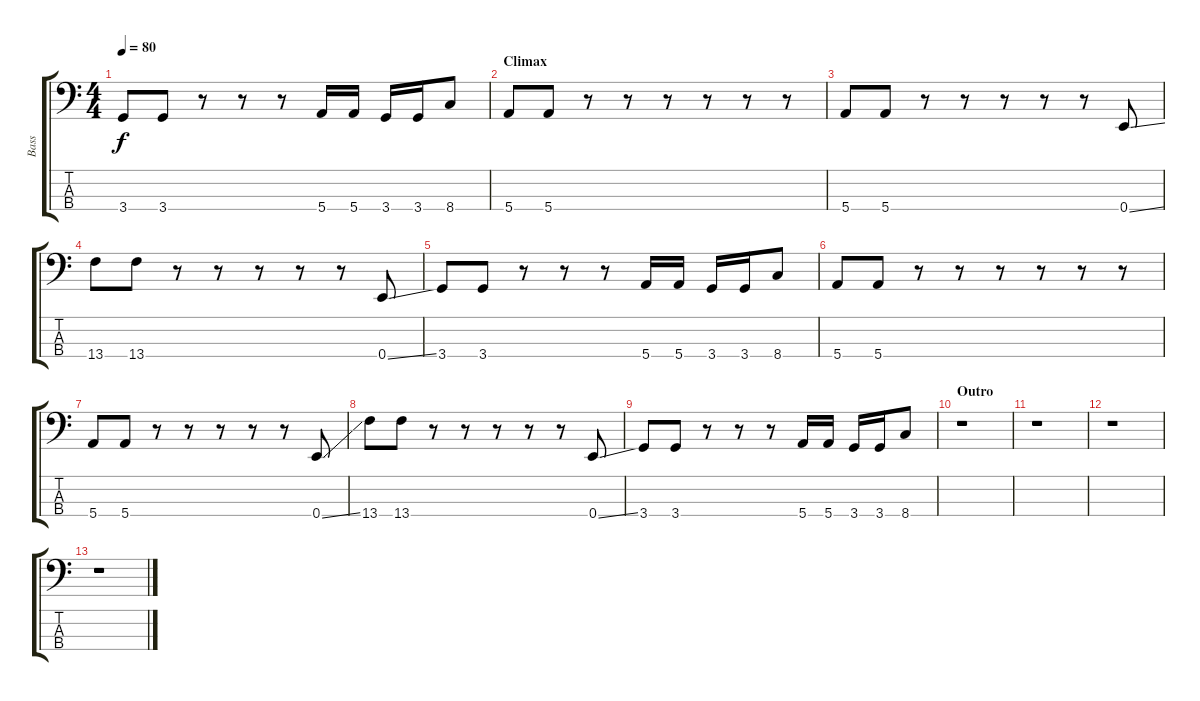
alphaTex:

\track ("Bass" "Bass") {instrument electricbassfinger}
\staff {score tabs}
\tuning (G2 D2 A1 E1) {hide}
\ts (4 4)
\tempo 80
\clef f4
\ks c
3.4.8{dy f} 3.4.8 r.8 r.8 r.8 5.4.16 5.4.16 3.4.16 3.4.16 8.4.8 |
\section ("" "Climax")
5.4.8 5.4.8 r.8 r.8 r.8 r.8 r.8 r.8 |
5.4.8 5.4.8 r.8 r.8 r.8 r.8 r.8 0.4{ss}.8 |
13.4.8 13.4.8 r.8 r.8 r.8 r.8 r.8 0.4{ss}.8 |
3.4.8 3.4.8 r.8 r.8 r.8 5.4.16 5.4.16 3.4.16 3.4.16 8.4.8 |
5.4.8 5.4.8 r.8 r.8 r.8 r.8 r.8 r.8 |
5.4.8 5.4.8 r.8 r.8 r.8 r.8 r.8 0.4{ss}.8 |
13.4.8 13.4.8 r.8 r.8 r.8 r.8 r.8 0.4{ss}.8 |
3.4.8 3.4.8 r.8 r.8 r.8 5.4.16 5.4.16 3.4.16 3.4.16 8.4.8 |
\section ("" "Outro")
r.1 |
r.1 |
r.1 |
r.1
